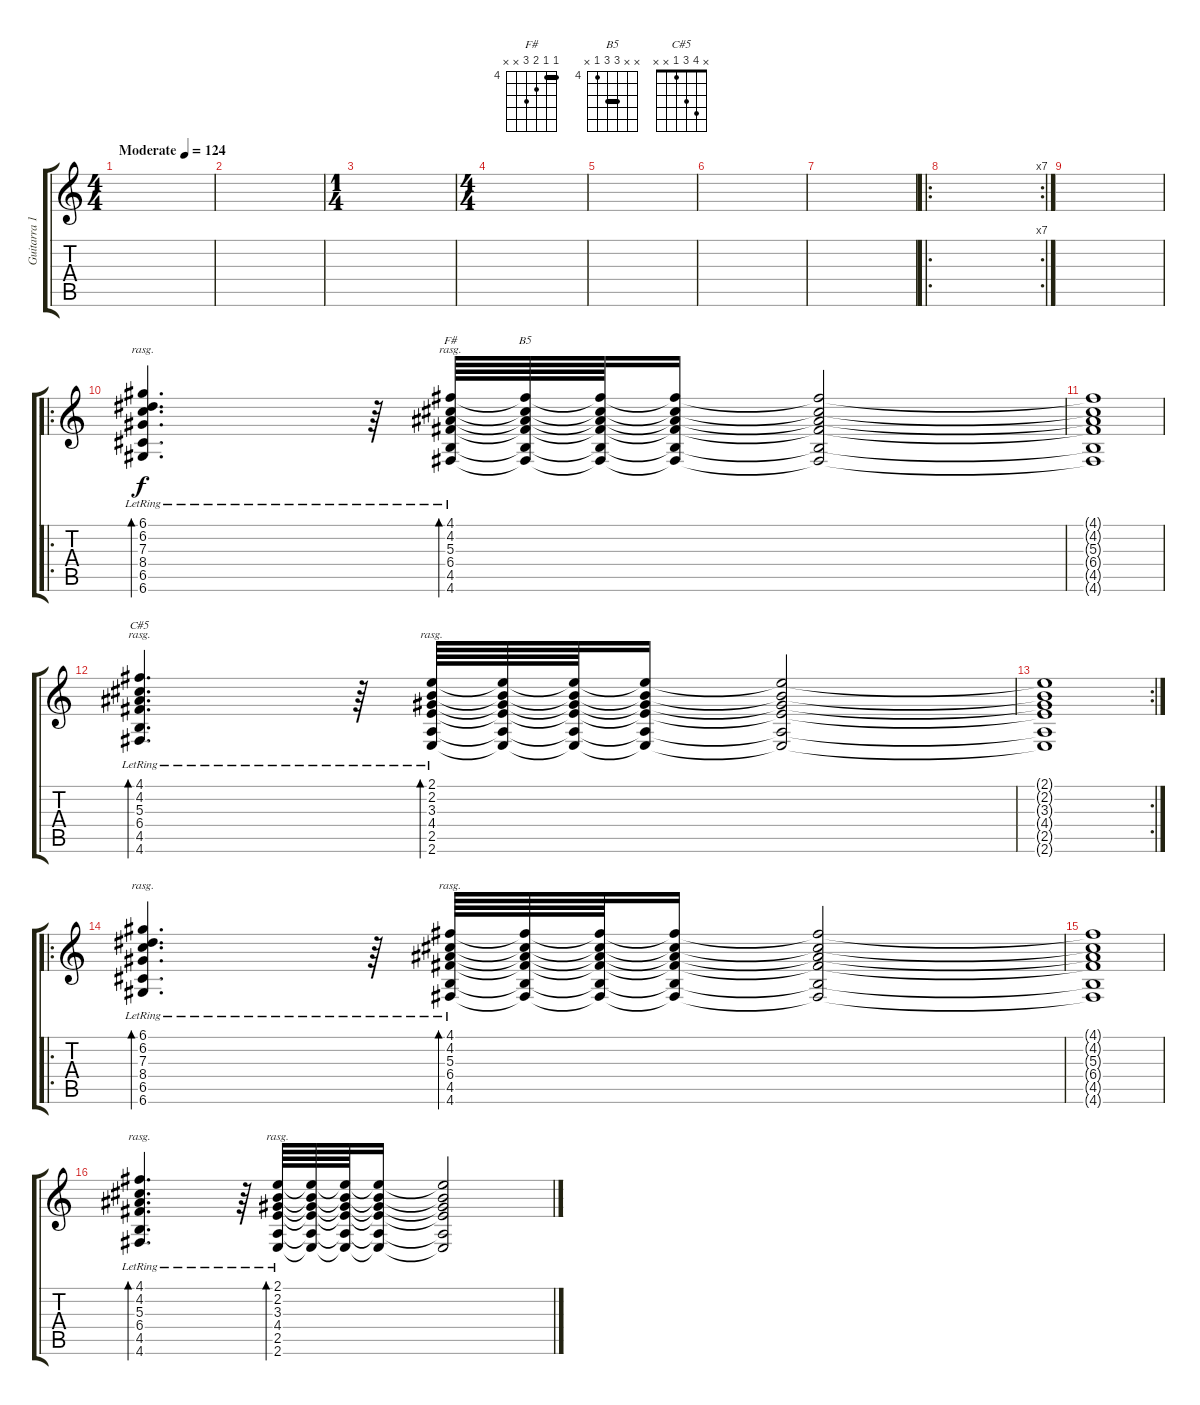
\track ("Guitarra 1" "Guitarra 1") {instrument electricguitarclean}
\staff {score tabs}
\tuning (D4 A3 F3 C3 G2 D2) {hide}
\chord ("F#" 4 4 5 6 x x) {firstfret 4 barre 4}
\chord ("B5" x x 6 6 4 x) {firstfret 4 barre 6}
\chord ("C#5" x 4 3 1 x x)
\ts (4 4)
\tempo (124 "Moderate")
\clef g2
\ks c
|
|
\ts (1 4)
|
\ts (4 4)
|
|
|
|
\ro
\rc 7
|
|
\ro
(6.1{lr} 6.2{lr} 7.3{lr} 8.4{lr} 6.5 6.6).4{d bd 120 rasg ii} r.64 (4.1{lr} 4.2{lr} 5.3{lr} 6.4{lr} 4.5 4.6).64{bd 120 ch "F#" rasg ii} (4.1{t} 4.2{t} 5.3{t} 6.4{t} 4.5{t} 4.6{t}).64{ch "B5"} (4.1{t} 4.2{t} 5.3{t} 6.4{t} 4.5{t} 4.6{t}).64 (4.1{t} 4.2{t} 5.3{t} 6.4{t} 4.5{t} 4.6{t}).16 (4.1{t} 4.2{t} 5.3{t} 6.4{t} 4.5{t} 4.6{t}).2 |
(4.1{t} 4.2{t} 5.3{t} 6.4{t} 4.5{t} 4.6{t}).1 |
(4.1 4.2 5.3 6.4{lr} 4.5 4.6).4{d bd 240 ch "C#5" rasg ii} r.64 (2.1 2.2 3.3 4.4{lr} 2.5 2.6).64{bd 240 rasg ii} (2.1{t} 2.2{t} 3.3{t} 4.4{t} 2.5{t} 2.6{t}).64 (2.1{t} 2.2{t} 3.3{t} 4.4{t} 2.5{t} 2.6{t}).64 (2.1{t} 2.2{t} 3.3{t} 4.4{t} 2.5{t} 2.6{t}).16 (2.1{t} 2.2{t} 3.3{t} 4.4{t} 2.5{t} 2.6{t}).2 |
\rc 2
(2.1{t} 2.2{t} 3.3{t} 4.4{t} 2.5{t} 2.6{t}).1 |
\ro
(6.1{lr} 6.2{lr} 7.3{lr} 8.4{lr} 6.5 6.6).4{d bd 120 rasg ii} r.64 (4.1{lr} 4.2{lr} 5.3{lr} 6.4{lr} 4.5 4.6).64{bd 120 rasg ii} (4.1{t} 4.2{t} 5.3{t} 6.4{t} 4.5{t} 4.6{t}).64 (4.1{t} 4.2{t} 5.3{t} 6.4{t} 4.5{t} 4.6{t}).64 (4.1{t} 4.2{t} 5.3{t} 6.4{t} 4.5{t} 4.6{t}).16 (4.1{t} 4.2{t} 5.3{t} 6.4{t} 4.5{t} 4.6{t}).2 |
(4.1{t} 4.2{t} 5.3{t} 6.4{t} 4.5{t} 4.6{t}).1 |
(4.1 4.2 5.3 6.4{lr} 4.5 4.6).4{d bd 240 rasg ii} r.64 (2.1 2.2 3.3 4.4{lr} 2.5 2.6).64{bd 240 rasg ii} (2.1{t} 2.2{t} 3.3{t} 4.4{t} 2.5{t} 2.6{t}).64 (2.1{t} 2.2{t} 3.3{t} 4.4{t} 2.5{t} 2.6{t}).64 (2.1{t} 2.2{t} 3.3{t} 4.4{t} 2.5{t} 2.6{t}).16 (2.1{t} 2.2{t} 3.3{t} 4.4{t} 2.5{t} 2.6{t}).2
